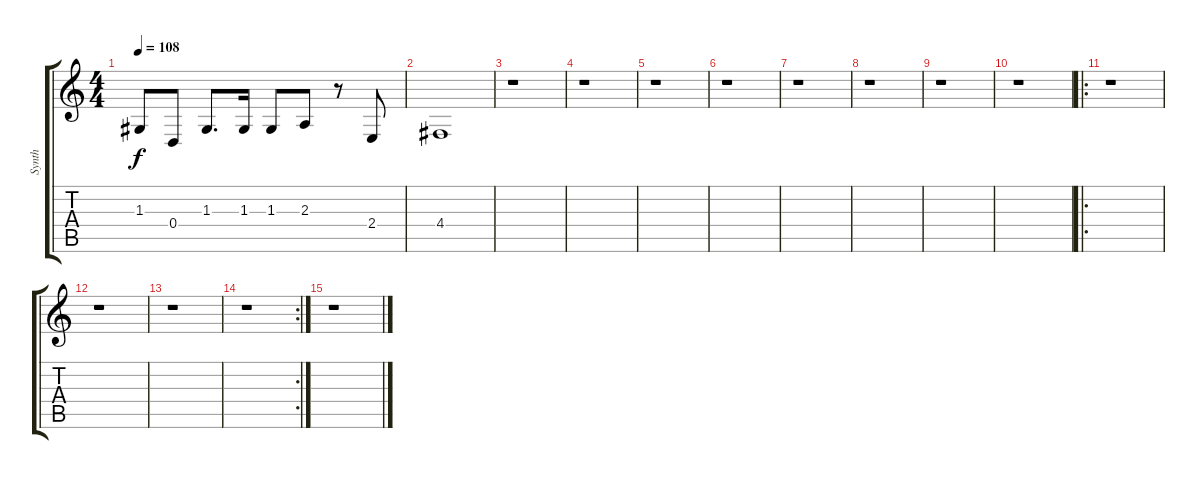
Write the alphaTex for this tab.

\track ("Synth" "Synth") {instrument synthstrings2}
\staff {score tabs}
\tuning (E4 B3 G3 D3 A2 E2) {hide}
\ts (4 4)
\tempo 108
\clef g2
\ks c
1.3{t}.8{dy f} 0.4.8 1.3.8{d} 1.3.16 1.3.8 2.3.8 r.8 2.4.8 |
4.4.1 |
r.1 |
r.1 |
r.1 |
r.1 |
r.1 |
r.1 |
r.1 |
r.1 |
\ro
r.1 |
r.1 |
r.1 |
\rc 2
r.1 |
r.1
